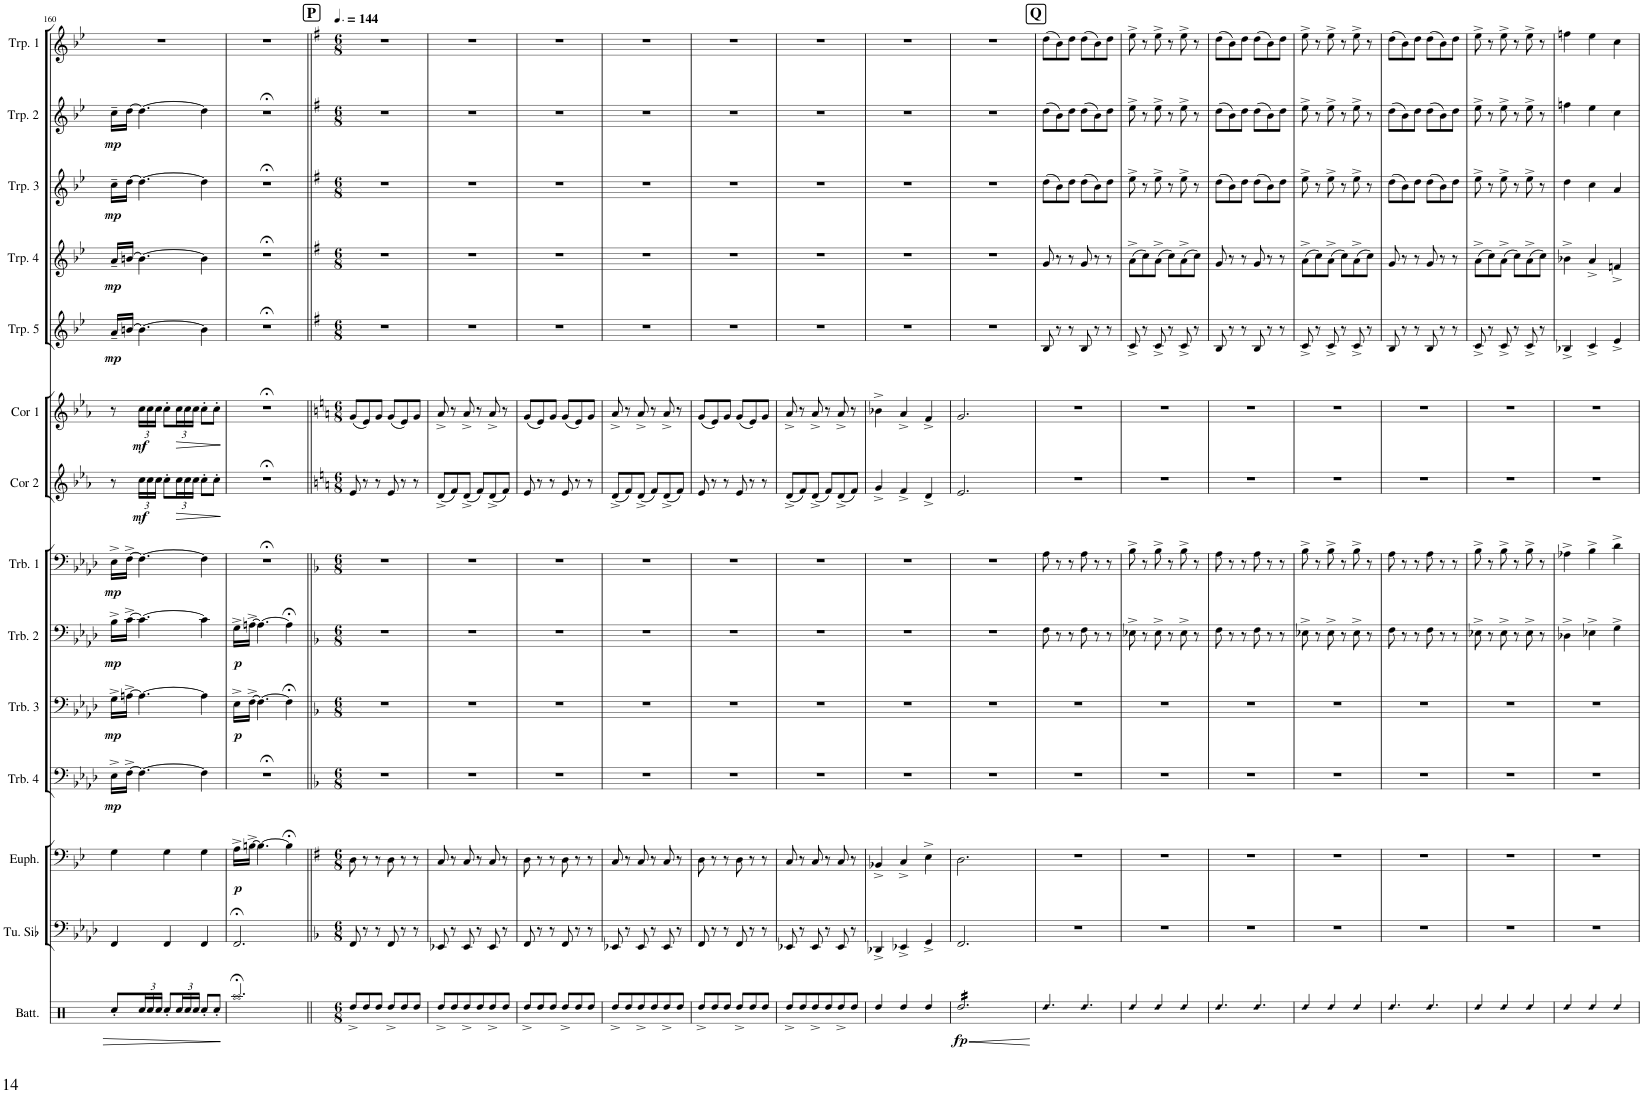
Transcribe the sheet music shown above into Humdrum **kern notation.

**kern	**dynam	**kern	**kern	**dynam	**kern	**dynam	**kern	**dynam	**kern	**dynam	**kern	**dynam	**kern	**dynam	**kern	**dynam	**kern	**dynam	**kern	**dynam	**kern	**dynam	**kern	**dynam	**kern
*part14	*part14	*part13	*part12	*part12	*part11	*part11	*part10	*part10	*part9	*part9	*part8	*part8	*part7	*part7	*part6	*part6	*part5	*part5	*part4	*part4	*part3	*part3	*part2	*part2	*part1
*staff14	*staff14	*staff13	*staff12	*staff12	*staff11	*staff11	*staff10	*staff10	*staff9	*staff9	*staff8	*staff8	*staff7	*staff7	*staff6	*staff6	*staff5	*staff5	*staff4	*staff4	*staff3	*staff3	*staff2	*staff2	*staff1
*I"Batterie	*	*I"Tuba en Sib	*I"Euphonium	*	*I"Trombone 4	*	*I"Trombone 3	*	*I"Trombone 2	*	*I"Trombone 1	*	*I"Cor 2	*	*I"Cor 1	*	*I"Trompette 5	*	*I"Trompette 4	*	*I"Trompette 3	*	*I"Trompette 2	*	*I"Trompette 1
*I'Batt.	*	*I'Tu. Sib	*I'Euph.	*	*I'Trb. 4	*	*I'Trb. 3	*	*I'Trb. 2	*	*I'Trb. 1	*	*I'Cor 2	*	*I'Cor 1	*	*I'Trp. 5	*	*I'Trp. 4	*	*I'Trp. 3	*	*I'Trp. 2	*	*I'Trp. 1
!!LO:PB:g=z
*clefX	*	*clefF4	*clefF4	*	*clefF4	*	*clefF4	*	*clefF4	*	*clefF4	*	*clefG2	*	*clefG2	*	*clefG2	*	*clefG2	*	*clefG2	*	*clefG2	*	*clefG2
*	*	*	*Trd1c2	*	*	*	*	*	*	*	*	*	*Trd4c7	*	*Trd4c7	*	*Trd1c2	*	*Trd1c2	*	*Trd1c2	*	*Trd1c2	*	*Trd1c2
*k[]	*	*k[b-e-a-d-]	*k[b-e-]	*	*k[b-e-a-d-]	*	*k[b-e-a-d-]	*	*k[b-e-a-d-]	*	*k[b-e-a-d-]	*	*k[b-e-a-]	*	*k[b-e-a-]	*	*k[b-e-]	*	*k[b-e-]	*	*k[b-e-]	*	*k[b-e-]	*	*k[b-e-]
*M3/4	*	*M3/4	*M3/4	*	*M3/4	*	*M3/4	*	*M3/4	*	*M3/4	*	*M3/4	*	*M3/4	*	*M3/4	*	*M3/4	*	*M3/4	*	*M3/4	*	*M3/4
=160	=160	=160	=160	=160	=160	=160	=160	=160	=160	=160	=160	=160	=160	=160	=160	=160	=160	=160	=160	=160	=160	=160	=160	=160	=160
!	!	!	!	!	!	!LO:DY:b	!	!LO:DY:b	!	!LO:DY:b	!	!LO:DY:b	!	!	!	!	!	!LO:DY:b	!	!LO:DY:b	!	!LO:DY:b	!	!LO:DY:b	!
8Rcc'/L	.	4FF/	4G\	.	16E-^\LL	mp	16G^\LL	mp	16B-^\LL	mp	16E-^\LL	mp	8r	.	8r	.	16a~/LL	mp	16a~/LL	mp	16cc~\LL	mp	16cc~\LL	mp	2.r
.	.	.	.	.	[16F^\JJ	.	[16An^\JJ	.	[16c^\JJ	.	[16F^\JJ	.	.	.	.	.	[16bn/JJ	.	[16bn/JJ	.	[16dd\JJ	.	[16dd\JJ	.	.
*Xbrackettup	*	*	*	*	*	*	*	*	*	*	*	*	*Xbrackettup	*	*Xbrackettup	*	*	*	*	*	*	*	*	*	*
!	!	!	!	!	!	!	!	!	!	!	!	!	!	!LO:DY:b	!	!LO:DY:b	!	!	!	!	!	!	!	!	!
24Rcc/L	.	.	.	.	4.F\_	.	4.A\_	.	4.c\_	.	4.F\_	.	24cc\LL	mf	24cc\LL	mf	4.b\_	.	4.b\_	.	4.dd\_	.	4.dd\_	.	.
24Rcc/	.	.	.	.	.	.	.	.	.	.	.	.	24cc\	.	24cc\	.	.	.	.	.	.	.	.	.	.
24Rcc/JJ	.	.	.	.	.	.	.	.	.	.	.	.	24cc\JJ	.	24cc\JJ	.	.	.	.	.	.	.	.	.	.
8Rcc'/L	.	4FF/	4G\	.	.	.	.	.	.	.	.	.	8cc'\L	.	8cc'\L	.	.	.	.	.	.	.	.	.	.
!	!	!	!	!	!	!	!	!	!	!	!	!	!	!LO:HP:b	!	!LO:HP:b	!	!	!	!	!	!	!	!	!
24Rcc/L	.	.	.	.	.	.	.	.	.	.	.	.	24cc\L	>	24cc\L	>	.	.	.	.	.	.	.	.	.
24Rcc/	.	.	.	.	.	.	.	.	.	.	.	.	24cc\	.	24cc\	.	.	.	.	.	.	.	.	.	.
24Rcc/JJ	.	.	.	.	.	.	.	.	.	.	.	.	24cc\JJ	.	24cc\JJ	.	.	.	.	.	.	.	.	.	.
8Rcc'/L	.	4FF/	4G\	.	4F\]	.	4A\]	.	4c\]	.	4F\]	.	8cc'\L	.	8cc'\L	.	4b\]	.	4b\]	.	4dd\]	.	4dd\]	.	.
8Rcc'/J	.	.	.	.	.	.	.	.	.	.	.	.	8cc'\J	.	8cc'\J	.	.	.	.	.	.	.	.	.	.
.	.	.	.	.	.	.	.	.	.	.	.	.	.	]	.	]	.	.	.	.	.	.	.	.	.
=161	=161	=161	=161	=161	=161	=161	=161	=161	=161	=161	=161	=161	=161	=161	=161	=161	=161	=161	=161	=161	=161	=161	=161	=161	=161
!	!	!	!	!LO:DY:b	!	!	!	!LO:DY:b	!	!LO:DY:b	!	!	!	!	!	!	!	!	!	!	!	!	!	!	!
2.Raa;</	.	2.FF;</	16A^\LL	p	2.r;<	.	16E-^\LL	p	16G^\LL	p	2.r;<	.	2.r;<	.	2.r;<	.	2.r;<	.	2.r;<	.	2.r;<	.	2.r;<	.	2.r
.	.	.	[16Bn^\JJ	.	.	.	[16F^\JJ	.	[16An^\JJ	.	.	.	.	.	.	.	.	.	.	.	.	.	.	.	.
.	.	.	4.B\_	.	.	.	4.F\_	.	4.A\_	.	.	.	.	.	.	.	.	.	.	.	.	.	.	.	.
.	.	.	4B;<\]	.	.	.	4F;<\]	.	4A;<\]	.	.	.	.	.	.	.	.	.	.	.	.	.	.	.	.
=162||	=162||	=162||	=162||	=162||	=162||	=162||	=162||	=162||	=162||	=162||	=162||	=162||	=162||	=162||	=162||	=162||	=162||	=162||	=162||	=162||	=162||	=162||	=162||	=162||	=162||
!!LO:REH:place=s1:a:B:cj:fs=14:t=P
*	*	*k[b-]	*k[f#]	*	*k[b-]	*	*k[b-]	*	*k[b-]	*	*k[b-]	*	*k[]	*	*k[]	*	*k[f#]	*	*k[f#]	*	*k[f#]	*	*k[f#]	*	*k[f#]
*M6/8	*	*M6/8	*M6/8	*	*M6/8	*	*M6/8	*	*M6/8	*	*M6/8	*	*M6/8	*	*M6/8	*	*M6/8	*	*M6/8	*	*M6/8	*	*M6/8	*	*M6/8
*	*	*	*	*	*	*	*	*	*	*	*	*	*	*	*	*	*	*	*	*	*	*	*	*	*MM216
8Rdd^/L	.	8FF/	8D\	.	2.r	.	2.r	.	2.r	.	2.r	.	8e/	.	(8g/L	.	2.r	.	2.r	.	2.r	.	2.r	.	2.r
8Rdd/	.	8r	8r	.	.	.	.	.	.	.	.	.	8r	.	8e/)	.	.	.	.	.	.	.	.	.	.
8Rdd/J	.	8r	8r	.	.	.	.	.	.	.	.	.	8r	.	8g/J	.	.	.	.	.	.	.	.	.	.
8Rdd^/L	.	8FF/	8D\	.	.	.	.	.	.	.	.	.	8e/	.	(8g/L	.	.	.	.	.	.	.	.	.	.
8Rdd/	.	8r	8r	.	.	.	.	.	.	.	.	.	8r	.	8e/)	.	.	.	.	.	.	.	.	.	.
8Rdd/J	.	8r	8r	.	.	.	.	.	.	.	.	.	8r	.	8g/J	.	.	.	.	.	.	.	.	.	.
=163	=163	=163	=163	=163	=163	=163	=163	=163	=163	=163	=163	=163	=163	=163	=163	=163	=163	=163	=163	=163	=163	=163	=163	=163	=163
8Rdd^/L	.	8EE-X/	8C/	.	2.r	.	2.r	.	2.r	.	2.r	.	(8d^/L	.	8a^/	.	2.r	.	2.r	.	2.r	.	2.r	.	2.r
8Rdd/	.	8r	8r	.	.	.	.	.	.	.	.	.	8f/)	.	8r	.	.	.	.	.	.	.	.	.	.
8Rdd^/	.	8EE-/	8C/	.	.	.	.	.	.	.	.	.	(8d^/J	.	8a^/	.	.	.	.	.	.	.	.	.	.
8Rdd/	.	8r	8r	.	.	.	.	.	.	.	.	.	8f/L)	.	8r	.	.	.	.	.	.	.	.	.	.
8Rdd^/	.	8EE-/	8C/	.	.	.	.	.	.	.	.	.	(8d^/	.	8a^/	.	.	.	.	.	.	.	.	.	.
8Rdd/J	.	8r	8r	.	.	.	.	.	.	.	.	.	8f/J)	.	8r	.	.	.	.	.	.	.	.	.	.
=164	=164	=164	=164	=164	=164	=164	=164	=164	=164	=164	=164	=164	=164	=164	=164	=164	=164	=164	=164	=164	=164	=164	=164	=164	=164
8Rdd^/L	.	8FF/	8D\	.	2.r	.	2.r	.	2.r	.	2.r	.	8e/	.	(8g/L	.	2.r	.	2.r	.	2.r	.	2.r	.	2.r
8Rdd/	.	8r	8r	.	.	.	.	.	.	.	.	.	8r	.	8e/)	.	.	.	.	.	.	.	.	.	.
8Rdd/J	.	8r	8r	.	.	.	.	.	.	.	.	.	8r	.	8g/J	.	.	.	.	.	.	.	.	.	.
8Rdd^/L	.	8FF/	8D\	.	.	.	.	.	.	.	.	.	8e/	.	(8g/L	.	.	.	.	.	.	.	.	.	.
8Rdd/	.	8r	8r	.	.	.	.	.	.	.	.	.	8r	.	8e/)	.	.	.	.	.	.	.	.	.	.
8Rdd/J	.	8r	8r	.	.	.	.	.	.	.	.	.	8r	.	8g/J	.	.	.	.	.	.	.	.	.	.
=165	=165	=165	=165	=165	=165	=165	=165	=165	=165	=165	=165	=165	=165	=165	=165	=165	=165	=165	=165	=165	=165	=165	=165	=165	=165
8Rdd^/L	.	8EE-X/	8C/	.	2.r	.	2.r	.	2.r	.	2.r	.	(8d^/L	.	8a^/	.	2.r	.	2.r	.	2.r	.	2.r	.	2.r
8Rdd/	.	8r	8r	.	.	.	.	.	.	.	.	.	8f/)	.	8r	.	.	.	.	.	.	.	.	.	.
8Rdd^/	.	8EE-/	8C/	.	.	.	.	.	.	.	.	.	(8d^/J	.	8a^/	.	.	.	.	.	.	.	.	.	.
8Rdd/	.	8r	8r	.	.	.	.	.	.	.	.	.	8f/L)	.	8r	.	.	.	.	.	.	.	.	.	.
8Rdd^/	.	8EE-/	8C/	.	.	.	.	.	.	.	.	.	(8d^/	.	8a^/	.	.	.	.	.	.	.	.	.	.
8Rdd/J	.	8r	8r	.	.	.	.	.	.	.	.	.	8f/J)	.	8r	.	.	.	.	.	.	.	.	.	.
=166	=166	=166	=166	=166	=166	=166	=166	=166	=166	=166	=166	=166	=166	=166	=166	=166	=166	=166	=166	=166	=166	=166	=166	=166	=166
8Rdd^/L	.	8FF/	8D\	.	2.r	.	2.r	.	2.r	.	2.r	.	8e/	.	(8g/L	.	2.r	.	2.r	.	2.r	.	2.r	.	2.r
8Rdd/	.	8r	8r	.	.	.	.	.	.	.	.	.	8r	.	8e/)	.	.	.	.	.	.	.	.	.	.
8Rdd/J	.	8r	8r	.	.	.	.	.	.	.	.	.	8r	.	8g/J	.	.	.	.	.	.	.	.	.	.
8Rdd^/L	.	8FF/	8D\	.	.	.	.	.	.	.	.	.	8e/	.	(8g/L	.	.	.	.	.	.	.	.	.	.
8Rdd/	.	8r	8r	.	.	.	.	.	.	.	.	.	8r	.	8e/)	.	.	.	.	.	.	.	.	.	.
8Rdd/J	.	8r	8r	.	.	.	.	.	.	.	.	.	8r	.	8g/J	.	.	.	.	.	.	.	.	.	.
=167	=167	=167	=167	=167	=167	=167	=167	=167	=167	=167	=167	=167	=167	=167	=167	=167	=167	=167	=167	=167	=167	=167	=167	=167	=167
8Rdd^/L	.	8EE-X/	8C/	.	2.r	.	2.r	.	2.r	.	2.r	.	(8d^/L	.	8a^/	.	2.r	.	2.r	.	2.r	.	2.r	.	2.r
8Rdd/	.	8r	8r	.	.	.	.	.	.	.	.	.	8f/)	.	8r	.	.	.	.	.	.	.	.	.	.
8Rdd^/	.	8EE-/	8C/	.	.	.	.	.	.	.	.	.	(8d^/J	.	8a^/	.	.	.	.	.	.	.	.	.	.
8Rdd/	.	8r	8r	.	.	.	.	.	.	.	.	.	8f/L)	.	8r	.	.	.	.	.	.	.	.	.	.
8Rdd^/	.	8EE-/	8C/	.	.	.	.	.	.	.	.	.	(8d^/	.	8a^/	.	.	.	.	.	.	.	.	.	.
8Rdd/J	.	8r	8r	.	.	.	.	.	.	.	.	.	8f/J)	.	8r	.	.	.	.	.	.	.	.	.	.
=168	=168	=168	=168	=168	=168	=168	=168	=168	=168	=168	=168	=168	=168	=168	=168	=168	=168	=168	=168	=168	=168	=168	=168	=168	=168
4Rdd/	.	4DD-X^/	4BB-X^/	.	2.r	.	2.r	.	2.r	.	2.r	.	4g^/	.	4b-X^\	.	2.r	.	2.r	.	2.r	.	2.r	.	2.r
4Rdd/	.	4EE-X^/	4C^/	.	.	.	.	.	.	.	.	.	4f^/	.	4a^/	.	.	.	.	.	.	.	.	.	.
4Rdd/	.	4GG^/	4E^\	.	.	.	.	.	.	.	.	.	4d^/	.	4f^/	.	.	.	.	.	.	.	.	.	.
=169	=169	=169	=169	=169	=169	=169	=169	=169	=169	=169	=169	=169	=169	=169	=169	=169	=169	=169	=169	=169	=169	=169	=169	=169	=169
!	!LO:DY:b	!	!	!	!	!	!	!	!	!	!	!	!	!	!	!	!	!	!	!	!	!	!	!	!
*tremolo	*	*	*	*	*	*	*	*	*	*	*	*	*	*	*	*	*	*	*	*	*	*	*	*	*
16Rdd/LL	fp	2.FF/	2.D\	.	2.r	.	2.r	.	2.r	.	2.r	.	2.e/	.	2.g/	.	2.r	.	2.r	.	2.r	.	2.r	.	2.r
16Rdd/	.	.	.	.	.	.	.	.	.	.	.	.	.	.	.	.	.	.	.	.	.	.	.	.	.
16Rdd/	.	.	.	.	.	.	.	.	.	.	.	.	.	.	.	.	.	.	.	.	.	.	.	.	.
16Rdd/	.	.	.	.	.	.	.	.	.	.	.	.	.	.	.	.	.	.	.	.	.	.	.	.	.
16Rdd/	.	.	.	.	.	.	.	.	.	.	.	.	.	.	.	.	.	.	.	.	.	.	.	.	.
16Rdd/	.	.	.	.	.	.	.	.	.	.	.	.	.	.	.	.	.	.	.	.	.	.	.	.	.
16Rdd/	.	.	.	.	.	.	.	.	.	.	.	.	.	.	.	.	.	.	.	.	.	.	.	.	.
16Rdd/	.	.	.	.	.	.	.	.	.	.	.	.	.	.	.	.	.	.	.	.	.	.	.	.	.
16Rdd/	.	.	.	.	.	.	.	.	.	.	.	.	.	.	.	.	.	.	.	.	.	.	.	.	.
16Rdd/	.	.	.	.	.	.	.	.	.	.	.	.	.	.	.	.	.	.	.	.	.	.	.	.	.
16Rdd/	.	.	.	.	.	.	.	.	.	.	.	.	.	.	.	.	.	.	.	.	.	.	.	.	.
16Rdd/JJ	.	.	.	.	.	.	.	.	.	.	.	.	.	.	.	.	.	.	.	.	.	.	.	.	.
*Xtremolo	*	*	*	*	*	*	*	*	*	*	*	*	*	*	*	*	*	*	*	*	*	*	*	*	*
!!LO:REH:place=s1:a:B:cj:fs=14:t=Q
=170	=170	=170	=170	=170	=170	=170	=170	=170	=170	=170	=170	=170	=170	=170	=170	=170	=170	=170	=170	=170	=170	=170	=170	=170	=170
!LO:N:head=diamond	!	!	!	!	!	!	!	!	!	!	!	!	!	!	!	!	!	!	!	!	!	!	!	!	!
4.Rdd/	.	2.r	2.r	.	2.r	.	2.r	.	8F\	.	8A\	.	2.r	.	2.r	.	8B/	.	8g/	.	(8dd\L	.	(8dd\L	.	(8dd\L
.	.	.	.	.	.	.	.	.	8r	.	8r	.	.	.	.	.	8r	.	8r	.	8b\)	.	8b\)	.	8b\)
.	.	.	.	.	.	.	.	.	8r	.	8r	.	.	.	.	.	8r	.	8r	.	8dd\J	.	8dd\J	.	8dd\J
!LO:N:head=diamond	!	!	!	!	!	!	!	!	!	!	!	!	!	!	!	!	!	!	!	!	!	!	!	!	!
4.Rdd/	.	.	.	.	.	.	.	.	8F\	.	8A\	.	.	.	.	.	8B/	.	8g/	.	(8dd\L	.	(8dd\L	.	(8dd\L
.	.	.	.	.	.	.	.	.	8r	.	8r	.	.	.	.	.	8r	.	8r	.	8b\)	.	8b\)	.	8b\)
.	.	.	.	.	.	.	.	.	8r	.	8r	.	.	.	.	.	8r	.	8r	.	8dd\J	.	8dd\J	.	8dd\J
=171	=171	=171	=171	=171	=171	=171	=171	=171	=171	=171	=171	=171	=171	=171	=171	=171	=171	=171	=171	=171	=171	=171	=171	=171	=171
!LO:N:head=diamond	!	!	!	!	!	!	!	!	!	!	!	!	!	!	!	!	!	!	!	!	!	!	!	!	!
4Rdd/	.	2.r	2.r	.	2.r	.	2.r	.	8E-X^\	.	8B-^\	.	2.r	.	2.r	.	8c^/	.	(8a^\L	.	8ee^\	.	8ee^\	.	8ee^\
.	.	.	.	.	.	.	.	.	8r	.	8r	.	.	.	.	.	8r	.	8cc\)	.	8r	.	8r	.	8r
!LO:N:head=diamond	!	!	!	!	!	!	!	!	!	!	!	!	!	!	!	!	!	!	!	!	!	!	!	!	!
4Rdd/	.	.	.	.	.	.	.	.	8E-^\	.	8B-^\	.	.	.	.	.	8c^/	.	(8a^\J	.	8ee^\	.	8ee^\	.	8ee^\
.	.	.	.	.	.	.	.	.	8r	.	8r	.	.	.	.	.	8r	.	8cc\L)	.	8r	.	8r	.	8r
!LO:N:head=diamond	!	!	!	!	!	!	!	!	!	!	!	!	!	!	!	!	!	!	!	!	!	!	!	!	!
4Rdd/	.	.	.	.	.	.	.	.	8E-^\	.	8B-^\	.	.	.	.	.	8c^/	.	(8a^\	.	8ee^\	.	8ee^\	.	8ee^\
.	.	.	.	.	.	.	.	.	8r	.	8r	.	.	.	.	.	8r	.	8cc\J)	.	8r	.	8r	.	8r
=172	=172	=172	=172	=172	=172	=172	=172	=172	=172	=172	=172	=172	=172	=172	=172	=172	=172	=172	=172	=172	=172	=172	=172	=172	=172
!LO:N:head=diamond	!	!	!	!	!	!	!	!	!	!	!	!	!	!	!	!	!	!	!	!	!	!	!	!	!
4.Rdd/	.	2.r	2.r	.	2.r	.	2.r	.	8F\	.	8A\	.	2.r	.	2.r	.	8B/	.	8g/	.	(8dd\L	.	(8dd\L	.	(8dd\L
.	.	.	.	.	.	.	.	.	8r	.	8r	.	.	.	.	.	8r	.	8r	.	8b\)	.	8b\)	.	8b\)
.	.	.	.	.	.	.	.	.	8r	.	8r	.	.	.	.	.	8r	.	8r	.	8dd\J	.	8dd\J	.	8dd\J
!LO:N:head=diamond	!	!	!	!	!	!	!	!	!	!	!	!	!	!	!	!	!	!	!	!	!	!	!	!	!
4.Rdd/	.	.	.	.	.	.	.	.	8F\	.	8A\	.	.	.	.	.	8B/	.	8g/	.	(8dd\L	.	(8dd\L	.	(8dd\L
.	.	.	.	.	.	.	.	.	8r	.	8r	.	.	.	.	.	8r	.	8r	.	8b\)	.	8b\)	.	8b\)
.	.	.	.	.	.	.	.	.	8r	.	8r	.	.	.	.	.	8r	.	8r	.	8dd\J	.	8dd\J	.	8dd\J
=173	=173	=173	=173	=173	=173	=173	=173	=173	=173	=173	=173	=173	=173	=173	=173	=173	=173	=173	=173	=173	=173	=173	=173	=173	=173
!LO:N:head=diamond	!	!	!	!	!	!	!	!	!	!	!	!	!	!	!	!	!	!	!	!	!	!	!	!	!
4Rdd/	.	2.r	2.r	.	2.r	.	2.r	.	8E-X^\	.	8B-^\	.	2.r	.	2.r	.	8c^/	.	(8a^\L	.	8ee^\	.	8ee^\	.	8ee^\
.	.	.	.	.	.	.	.	.	8r	.	8r	.	.	.	.	.	8r	.	8cc\)	.	8r	.	8r	.	8r
!LO:N:head=diamond	!	!	!	!	!	!	!	!	!	!	!	!	!	!	!	!	!	!	!	!	!	!	!	!	!
4Rdd/	.	.	.	.	.	.	.	.	8E-^\	.	8B-^\	.	.	.	.	.	8c^/	.	(8a^\J	.	8ee^\	.	8ee^\	.	8ee^\
.	.	.	.	.	.	.	.	.	8r	.	8r	.	.	.	.	.	8r	.	8cc\L)	.	8r	.	8r	.	8r
!LO:N:head=diamond	!	!	!	!	!	!	!	!	!	!	!	!	!	!	!	!	!	!	!	!	!	!	!	!	!
4Rdd/	.	.	.	.	.	.	.	.	8E-^\	.	8B-^\	.	.	.	.	.	8c^/	.	(8a^\	.	8ee^\	.	8ee^\	.	8ee^\
.	.	.	.	.	.	.	.	.	8r	.	8r	.	.	.	.	.	8r	.	8cc\J)	.	8r	.	8r	.	8r
=174	=174	=174	=174	=174	=174	=174	=174	=174	=174	=174	=174	=174	=174	=174	=174	=174	=174	=174	=174	=174	=174	=174	=174	=174	=174
!LO:N:head=diamond	!	!	!	!	!	!	!	!	!	!	!	!	!	!	!	!	!	!	!	!	!	!	!	!	!
4.Rdd/	.	2.r	2.r	.	2.r	.	2.r	.	8F\	.	8A\	.	2.r	.	2.r	.	8B/	.	8g/	.	(8dd\L	.	(8dd\L	.	(8dd\L
.	.	.	.	.	.	.	.	.	8r	.	8r	.	.	.	.	.	8r	.	8r	.	8b\)	.	8b\)	.	8b\)
.	.	.	.	.	.	.	.	.	8r	.	8r	.	.	.	.	.	8r	.	8r	.	8dd\J	.	8dd\J	.	8dd\J
!LO:N:head=diamond	!	!	!	!	!	!	!	!	!	!	!	!	!	!	!	!	!	!	!	!	!	!	!	!	!
4.Rdd/	.	.	.	.	.	.	.	.	8F\	.	8A\	.	.	.	.	.	8B/	.	8g/	.	(8dd\L	.	(8dd\L	.	(8dd\L
.	.	.	.	.	.	.	.	.	8r	.	8r	.	.	.	.	.	8r	.	8r	.	8b\)	.	8b\)	.	8b\)
.	.	.	.	.	.	.	.	.	8r	.	8r	.	.	.	.	.	8r	.	8r	.	8dd\J	.	8dd\J	.	8dd\J
=175	=175	=175	=175	=175	=175	=175	=175	=175	=175	=175	=175	=175	=175	=175	=175	=175	=175	=175	=175	=175	=175	=175	=175	=175	=175
!LO:N:head=diamond	!	!	!	!	!	!	!	!	!	!	!	!	!	!	!	!	!	!	!	!	!	!	!	!	!
4Rdd/	.	2.r	2.r	.	2.r	.	2.r	.	8E-X^\	.	8B-^\	.	2.r	.	2.r	.	8c^/	.	(8a^\L	.	8ee^\	.	8ee^\	.	8ee^\
.	.	.	.	.	.	.	.	.	8r	.	8r	.	.	.	.	.	8r	.	8cc\)	.	8r	.	8r	.	8r
!LO:N:head=diamond	!	!	!	!	!	!	!	!	!	!	!	!	!	!	!	!	!	!	!	!	!	!	!	!	!
4Rdd/	.	.	.	.	.	.	.	.	8E-^\	.	8B-^\	.	.	.	.	.	8c^/	.	(8a^\J	.	8ee^\	.	8ee^\	.	8ee^\
.	.	.	.	.	.	.	.	.	8r	.	8r	.	.	.	.	.	8r	.	8cc\L)	.	8r	.	8r	.	8r
!LO:N:head=diamond	!	!	!	!	!	!	!	!	!	!	!	!	!	!	!	!	!	!	!	!	!	!	!	!	!
4Rdd/	.	.	.	.	.	.	.	.	8E-^\	.	8B-^\	.	.	.	.	.	8c^/	.	(8a^\	.	8ee^\	.	8ee^\	.	8ee^\
.	.	.	.	.	.	.	.	.	8r	.	8r	.	.	.	.	.	8r	.	8cc\J)	.	8r	.	8r	.	8r
=176	=176	=176	=176	=176	=176	=176	=176	=176	=176	=176	=176	=176	=176	=176	=176	=176	=176	=176	=176	=176	=176	=176	=176	=176	=176
!LO:N:head=diamond	!	!	!	!	!	!	!	!	!	!	!	!	!	!	!	!	!	!	!	!	!	!	!	!	!
4Rdd/	.	2.r	2.r	.	2.r	.	2.r	.	4D-X^\	.	4A-X^\	.	2.r	.	2.r	.	4B-X^/	.	4b-X^\	.	4dd\	.	4ffn\	.	4ffn\
!LO:N:head=diamond	!	!	!	!	!	!	!	!	!	!	!	!	!	!	!	!	!	!	!	!	!	!	!	!	!
4Rdd/	.	.	.	.	.	.	.	.	4E-X^\	.	4B-^\	.	.	.	.	.	4c^/	.	4a^/	.	4cc\	.	4ee\	.	4ee\
!LO:N:head=diamond	!	!	!	!	!	!	!	!	!	!	!	!	!	!	!	!	!	!	!	!	!	!	!	!	!
4Rdd/	.	.	.	.	.	.	.	.	4G^\	.	4d^\	.	.	.	.	.	4e^/	.	4fn^/	.	4a/	.	4cc\	.	4cc\
=	=	=	=	=	=	=	=	=	=	=	=	=	=	=	=	=	=	=	=	=	=	=	=	=	=
*-	*-	*-	*-	*-	*-	*-	*-	*-	*-	*-	*-	*-	*-	*-	*-	*-	*-	*-	*-	*-	*-	*-	*-	*-	*-
